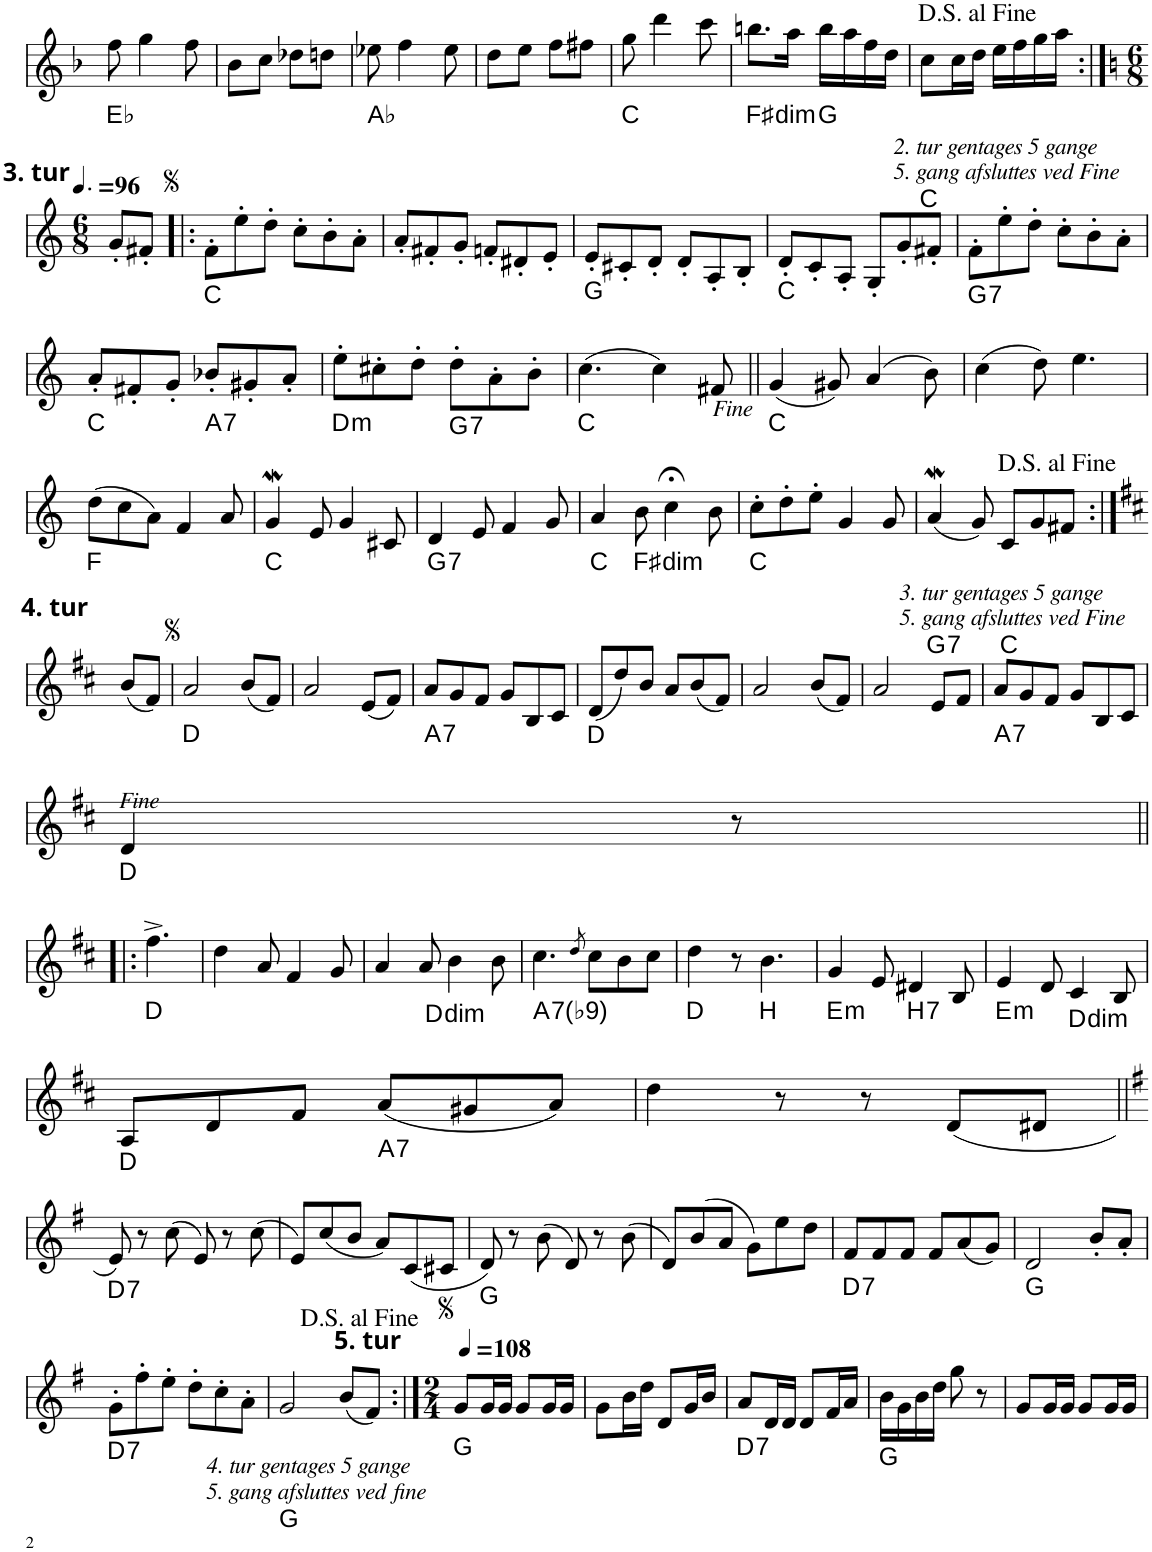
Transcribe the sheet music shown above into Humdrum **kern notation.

**kern	**harte
*part1	*part1
*staff1	*
*I"Piano	*
*I'Pno.	*
!!LO:PB:g=z
*clefG2	*
*k[b-]	*
*M2/4	*
=46	=46
8ff\	Eb:maj
4gg\	.
8ff\	.
=47	=47
8b-\L	.
8cc\J	.
8dd-X\L	.
8ddn\J	.
=48	=48
8ee-X\	Ab:maj
4ff\	.
8ee-\	.
=49	=49
8dd\L	.
8ee\J	.
8ff\L	.
8ff#X\J	.
=50	=50
8gg\	C:maj
4ddd\	.
8ccc\	.
=51	=51
!	!LO:H:kt=dim
8.bbn\L	F#:dim
16aa\Jk	.
16bb\LL	G:maj
16aa\	.
16ff\	.
16dd\JJ	.
=52	=52
8cc\L	C:maj
16cc\L	.
16dd\JJ	.
16ee\LL	.
16ff\	.
16gg\	.
!LO:TX:b:i:t=2. tur gentages 5 gange	!
!LO:TX:b:t=5. gang afsluttes ved Fine	!
16aa\JJ	.
!!LO:LB:g=z
=53:|!	=53:|!
*k[]	*
*M6/8	*
*MM144	*
!LO:TX:a:B:t=3. tur	!
8g'/L	.
8f#X'/J	.
=54!|:	=54!|:
8f'\L	C:maj
8ee'\	.
8dd'\J	.
8cc'\L	.
8b'\	.
8a'\J	.
=55	=55
8a'/L	.
8f#X'/	.
8g'/J	.
8fn'/L	.
8d#X'/	.
8e'/J	.
=56	=56
8e'/L	G:maj
8c#X'/	.
8d'/J	.
8d'/L	.
8A'/	.
8B'/J	.
=57	=57
8d'/L	C:maj
8c'/	.
8A'/J	.
8G'/L	.
8g'/	.
8f#X'/J	.
=58	=58
!	!LO:H:kt=7
8f'\L	G:7
8ee'\	.
8dd'\J	.
8cc'\L	.
8b'\	.
8a'\J	.
!!LO:LB:g=z
=59	=59
8a'/L	C:maj
8f#X'/	.
8g'/J	.
!	!LO:H:kt=7
8b-X'/L	A:7
8g#X'/	.
8a'/J	.
=60	=60
!	!LO:H:kt=m
8ee'\L	D:min
8cc#X'\	.
8dd'\J	.
!	!LO:H:kt=7
8dd'\L	G:7
8a'\	.
8b'\J	.
=61	=61
(4.cc\	C:maj
4cc\)	.
8f#X/	.
=62||	=62||
(4g/	C:maj
8g#X/)	.
(4a/	.
8b\)	.
=63	=63
(4cc\	.
8dd\)	.
4.ee\	.
!!LO:LB:g=z
=64	=64
(8dd\L	F:maj
8cc\	.
8a\J)	.
4f/	.
8a/	.
=65	=65
4gW/	C:maj
8e/	.
4g/	.
8c#X/	.
=66	=66
!	!LO:H:kt=7
4d/	G:7
8e/	.
4f/	.
8g/	.
=67	=67
4a/	C:maj
!	!LO:H:kt=dim
8b\	F#:dim
4cc;<\	.
8b\	.
=68	=68
8cc'\L	C:maj
8dd'\	.
8ee'\J	.
4g/	.
8g/	.
=69	=69
!	!LO:H:kt=7
(4aW/	G:7
8g/)	.
8c/L	C:maj
8g/	.
!LO:TX:b:i:t=3. tur gentages 5 gange	!
!LO:TX:b:t=5. gang afsluttes ved Fine	!
8f#X/J	.
!!LO:LB:g=z
=70:|!	=70:|!
*k[f#c#]	*
!LO:TX:a:B:t=4. tur	!
(8b/L	.
8f#/J)	.
=71	=71
2a/	D:maj
(8b/L	.
8f#/J)	.
=72	=72
2a/	.
(8e/L	.
8f#/J)	.
=73	=73
!	!LO:H:kt=7
8a/L	A:7
8g/	.
8f#/J	.
8g/L	.
8B/	.
8c#/J	.
=74	=74
(8d/L	D:maj
8dd/)	.
8b/J	.
8a/L	.
(8b/	.
8f#/J)	.
=75	=75
2a/	.
(8b/L	.
8f#/J)	.
=76	=76
2a/	.
8e/L	.
8f#/J	.
=77	=77
!	!LO:H:kt=7
8a/L	A:7
8g/	.
8f#/J	.
8g/L	.
8B/	.
8c#/J	.
!!LO:LB:g=z
=78	=78
4d/	D:maj
8r	.
!!LO:LB:g=z
=79!|:	=79!|:
4.ff#^\	D:maj
=80	=80
4dd\	.
8a/	.
4f#/	.
8g/	.
=81	=81
4a/	.
8a/	.
!	!LO:H:kt=dim
4b\	D:dim
8b\	.
=82	=82
!	!LO:H:kt=7
4.cc#\	A:7(b9)
8qdd/	.
8cc#\L	.
8b\	.
8cc#\J	.
=83	=83
4dd\	D:maj
8r	.
4.b\	B:maj
=84	=84
!	!LO:H:kt=m
4g/	E:min
8e/	.
!	!LO:H:kt=7
4d#X/	B:7
8B/	.
=85	=85
!	!LO:H:kt=m
4e/	E:min
8d/	.
!	!LO:H:kt=dim
4c#/	D:dim
8B/	.
!!LO:LB:g=z
=86	=86
8A/L	D:maj
8d/	.
8f#/J	.
!	!LO:H:kt=7
(8a/L	A:7
8g#X/	.
8a/J)	.
=87	=87
4dd\	.
8r	.
8r	.
(8d/L	.
8d#X/J	.
!!LO:LB:g=z
=88||	=88||
*k[f#]	*
!	!LO:H:kt=7
8e/)	D:7
8r	.
(8cc\	.
8e/)	.
8r	.
(8cc\	.
=89	=89
8e/L)	.
(8cc/	.
8b/J	.
8a/L)	.
(8c/	.
8c#X/J	.
=90	=90
8d/)	G:maj
8r	.
(8b\	.
8d/)	.
8r	.
(8b\	.
=91	=91
8d/L)	.
(8b/	.
8a/J	.
8g\L)	.
8ee\	.
8dd\J	.
=92	=92
!	!LO:H:kt=7
8f#/L	D:7
8f#/	.
8f#/J	.
8f#/L	.
(8a/	.
8g/J)	.
=93	=93
2d/	G:maj
8b'/L	.
8a'/J	.
!!LO:LB:g=z
=94	=94
!	!LO:H:kt=7
8g'\L	D:7
8ff#'\	.
8ee'\J	.
8dd'\L	.
8cc'\	.
8a'\J	.
=95	=95
2g/	G:maj
(8b/L	.
!LO:TX:b:i:t=4. tur gentages 5 gange	!
!LO:TX:b:t=5. gang afsluttes ved fine	!
8f#/J)	.
=96:|!	=96:|!
*M2/4	*
*MM108	*
!LO:TX:a:B:t=5. tur	!
8g/L	G:maj
16g/L	.
16g/JJ	.
8g/L	.
16g/L	.
16g/JJ	.
=97	=97
8g\L	.
16b\L	.
16dd\JJ	.
8d/L	.
16g/L	.
16b/JJ	.
=98	=98
!	!LO:H:kt=7
8a/L	D:7
16d/L	.
16d/JJ	.
8d/L	.
16f#/L	.
16a/JJ	.
=99	=99
16b\LL	G:maj
16g\	.
16b\	.
16dd\JJ	.
8gg\	.
8r	.
=100	=100
8g/L	.
16g/L	.
16g/JJ	.
8g/L	.
16g/L	.
16g/JJ	.
=	=
*-	*-
